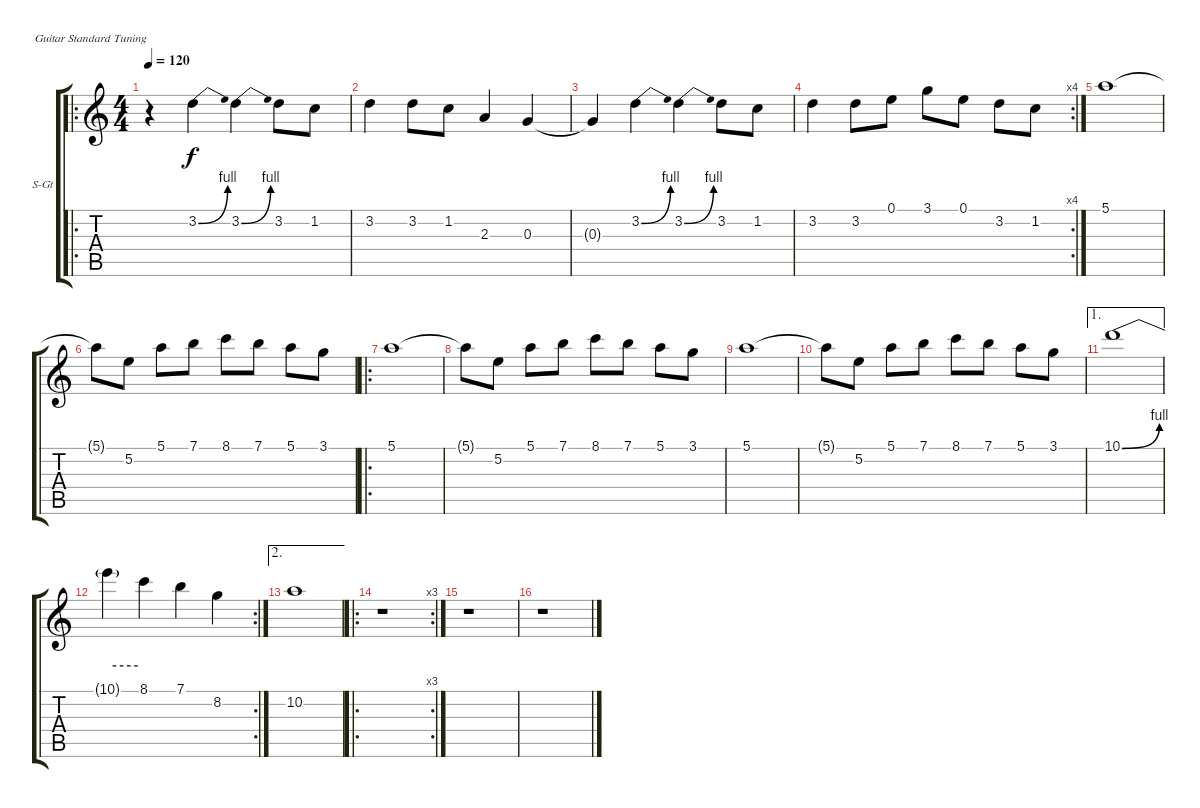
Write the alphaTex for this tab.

\bracketExtendMode groupsimilarinstruments
\firstSystemTrackNameOrientation horizontal
\otherSystemsTrackNameOrientation horizontal
\track ("Acoustic Lead Guitar" "S-Gt") {instrument acousticguitarsteel}
\staff {score tabs}
\tuning (E4 B3 G3 D3 A2 E2)
\ro
\ts (4 4)
\tempo 120
\clef g2
\scale
0.512
\ks c
r.4{dy f instrument acousticguitarsteel} 3.2{be (bend 0 0 60 4)}.4 3.2{be (bend 0 0 60 4)}.4 3.2.8 1.2.8 |
\scale
0.244 3.2.4 3.2.8 1.2.8 2.3.4 0.3.4 |
\scale
0.244 0.3{t}.4 3.2{be (bend 0 0 60 4)}.4 3.2{be (bend 0 0 60 4)}.4 3.2.8 1.2.8 |
\rc 4
\scale
0.354497 3.2.4 3.2.8 0.1.8 3.1.8 0.1.8 3.2.8 1.2.8 |
\scale
0.322751 5.1.1 |
\scale
0.322751 5.1{t}.8 5.2.8 5.1.8 7.1.8 8.1.8 7.1.8 5.1.8 3.1.8 |
\ro
\scale
0.374359 5.1.1 |
\scale
0.312821 5.1{t}.8 5.2.8 5.1.8 7.1.8 8.1.8 7.1.8 5.1.8 3.1.8 |
\scale
0.312821 5.1.1 |
\scale
0.322751 5.1{t}.8 5.2.8 5.1.8 7.1.8 8.1.8 7.1.8 5.1.8 3.1.8 |
\ae 1
\scale
0.322751 10.1{be (bend 0 0 60 4)}.1 |
\rc 2
\scale
0.354497 10.1{be (hold 0 4 60 4) t}.4 8.1.4 7.1.4 8.2.4 |
\ae 2
\scale
0.303483 10.2.1 |
\ro
\rc 3
\scale
0.393035 r.1 |
\scale
0.303483 r.1 |
\scale
0.333333 r.1
